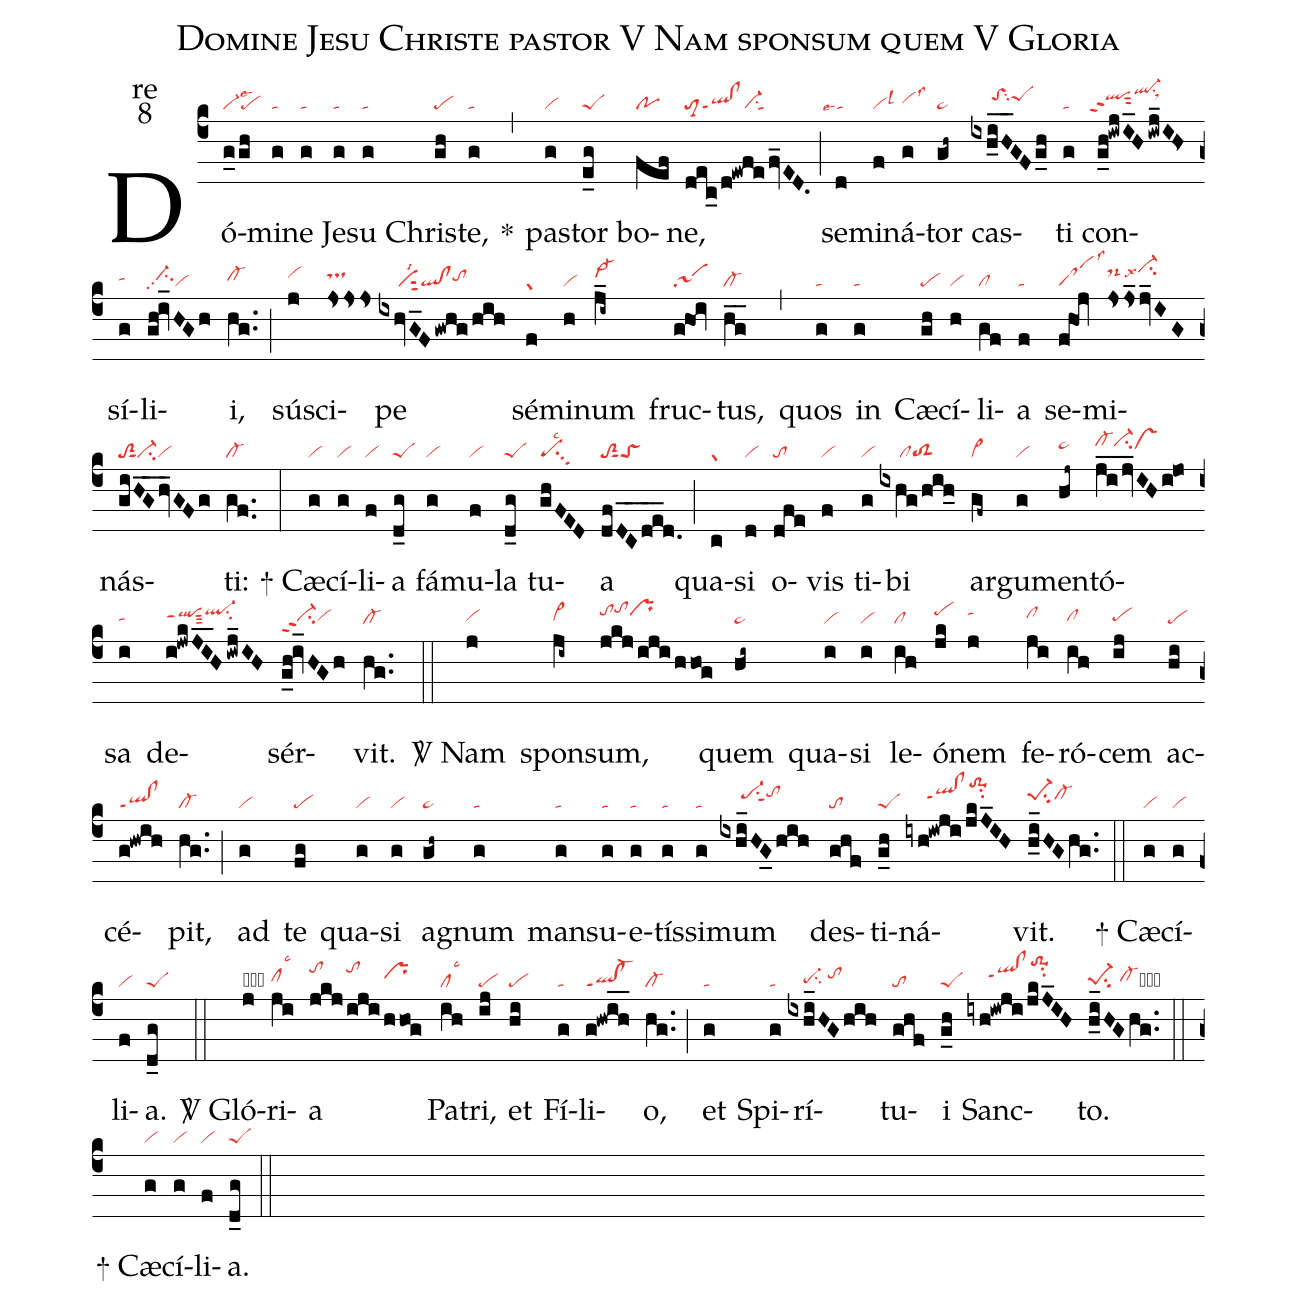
name:Domine Jesu Christe pastor V Nam sponsum quem V Gloria;
office-part:re;
mode:8;
nabc-lines:1;
%%
(c4) Dó(g_0gh|vi-lse3```pe)mi(g|ta)ne(g|ta) Je(g|ta)su(g|ta) Chris(gh|pe)te,(g|ta) <sp>*</sp>(,) pas(g|vi)tor(e_g|peS) bo(fef|po)ne,(dec_/d!ewfefv_ED.|toM3ql!clppt1vi-su1sut1) (;) se(d|```talse4)mi(f|vilsl3)ná(g|vihhlss3)tor(gh~|pe~) cas(ixh_i_H_GFg_h|/////toShisu2peShi)ti(g|ta) con(g_h!iwjI_Hiwj_IH>|``qlhippt2sut2ql-hksu1sux1)sí(g|tahh)li(gh!iv_HGh|//ci-hhpp2vi)i,(hg..|cl-hh) (;) sús(j|vihi)ci(jsjsjs|tshi)pe(ixhvG_Fgwhg/hih|/////visut2lsi2ql!cltohh) sé(f|gr)mi(h|vi)num(j_i~|vi->hi) fruc(ghOi|sa1)tus,(hg__|cl-) (,) quos(g|ta) in(g|ta) Cæ(gh|pe)cí(h|vi)li(gf|cl)a(f|ta) se(fhOj|saMlss3)mi(jsjs_2jv_IG|ds-hjlsx6ci-hk)nás(giH_G_hv_GFg|toS2sut1ci-vi)ti:(gf..|cl-) (:)

<sp>+</sp> Cæ(g|vi)cí(g|vi)li(f|vi)a(d_g|peS) fá(g|vi)mu(f|vi)la(d_g|peS) tu(ghFED|pesu3lsc2)a(dfD_C_/d_e_d.|toS2sut1toS) (;) qua(c|gr)si(d|vi) o(dfe|to)vis(f|vi) ti(g|vi)bi(ixhg/hih_|/////cltoS2) ar(gf~|vi>)gu(g|vi)men(hj~|pe~hi)tó(j_i_jv_IHijO|cl-hjci-hjvshi)sa(i|tahi) de(i!jwkJ_I_Hiwj_IH|qlhjppt1sut3ql-hksu2)sér(g_h!iv_HGh|ci-hippt2vihi)vit.(hg..|cl-hh) (::)

<sp>V/</sp> Nam(j|vihi) spon(ji~|vi>hi)sum,(jkj/iji/hhog|tohktohlprhk) quem(hi~|pe~hh) qua(i|vihh)si(i|vihh) le(ih|clhh)ó(jk|pehk)nem(j|tahk) fe(ji|clhj)ró(ih|clhi)cem(ij|pehi) ac(hi|pehh)cé(g!hwih|ql!clppt1)pit,(hg..|cl-) (;) ad(g|vi) te(fg|pe) qua(g|vi)si(g|vi) ag(gh~|pe~)num(g|ta) man(g|ta)su(g|ta)e(g|ta)tís(g|ta)si(g|ta)mum(ixhi_HG_0hih|/////pe-hisu1sut1tohj) des(ghf|to)ti(g_h|peS)ná(iyh!iwji/jkJ_IH|/////qlhi!clhippt1to-1hmsu2)vit.(h_i_HGhg..|pe-1hisu2cl-hi) (::)

<sp>+</sp> Cæ(g|vi)cí(g|vi)li(f|vi)a.(d_g|peS) (::)

<sp>V/</sp> Gló(j|obhgvihh)ri(ji|clhhlsc3)a(jkj|tohk|iji|tohk|hhog|prhi) Pa(ih|cllsc3)tri,(ij|pe) et(hi|pe) Fí(g|ta)li(g!hwih__|ql!cl-ppt1)o,(hg..|cl-) (;) et(g|ta) Spi(g|ta)rí(ixhi_HG/hih|////pe-hgsu2/tohi)tu(ghf|to)i(g_h|peS) Sanc(iyh!iwji/jkJ_IH|/////qlhi!clhippt1to-1hmsu2)to.(h_i_HGhg..|pe-1hgsu2/cl-hhcbhg) (::)

<sp>+</sp> Cæ(g|vi)cí(g|vi)li(f|vi)a.(d_g|peS) (::)
